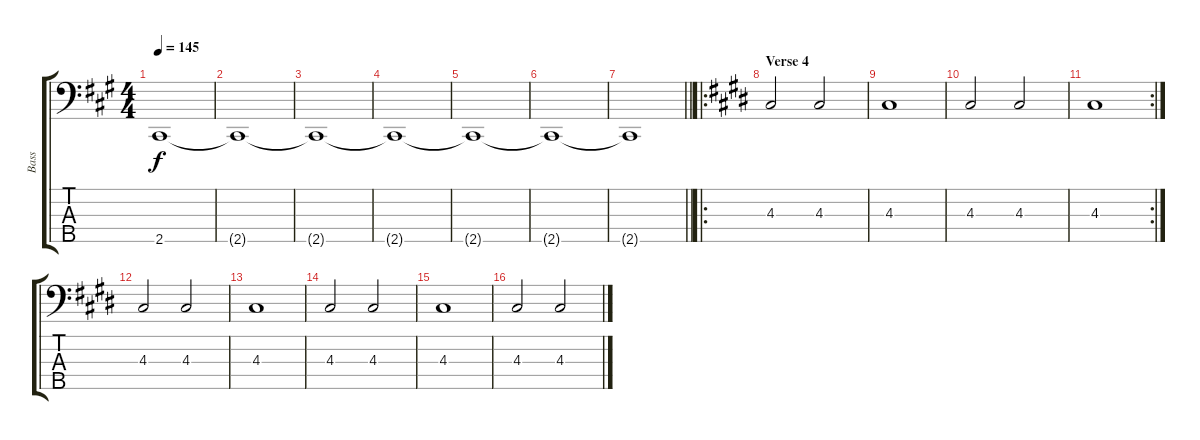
\track ("Bass" "Bass") {instrument electricbassfinger}
\staff {score tabs}
\tuning (G2 D2 A1 E1 B0) {hide}
\ts (4 4)
\tempo 145
\clef f4
\ks a
2.5{t}.1{dy f} |
2.5{t}.1 |
2.5{t}.1 |
2.5{t}.1 |
2.5{t}.1 |
2.5{t}.1 |
\barLineRight lightlight
2.5{t}.1 |
\ro
\section ("" "Verse 4")
\ks c#minor
4.3.2 4.3.2 |
4.3.1 |
4.3.2 4.3.2 |
\rc 2
4.3.1 |
4.3.2 4.3.2 |
4.3.1 |
4.3.2 4.3.2 |
4.3.1 |
4.3.2 4.3.2
